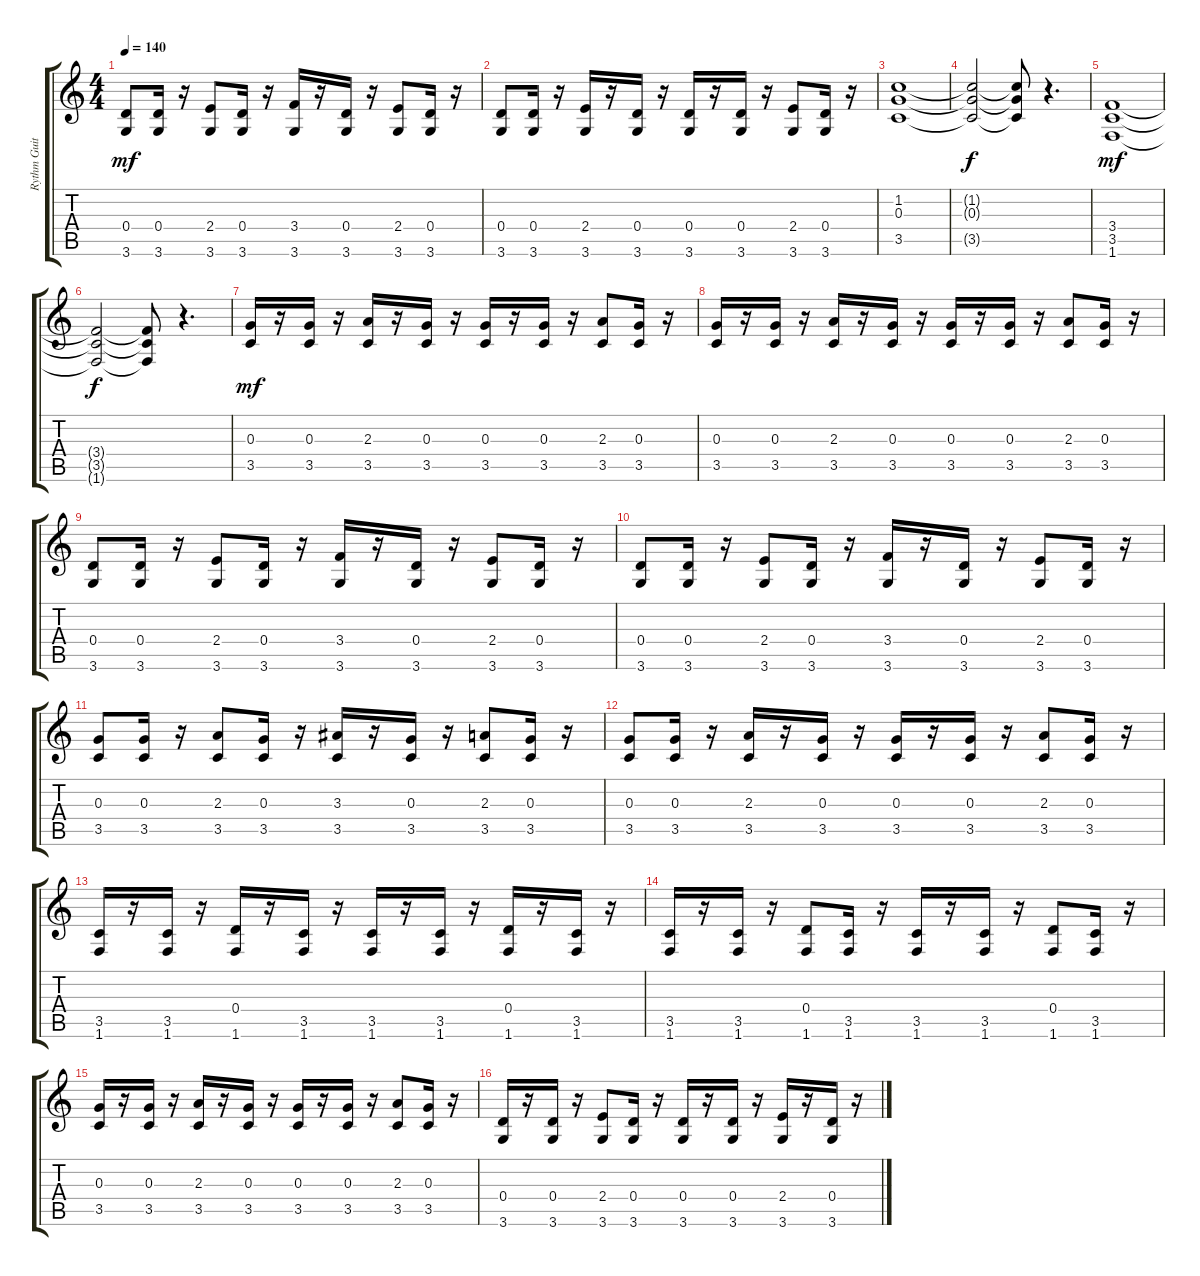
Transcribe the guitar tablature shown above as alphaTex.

\track ("Rythm Guitar" "Rythm Guit") {instrument electricguitarmuted}
\staff {score tabs}
\tuning (E4 B3 G3 D3 A2 E2) {hide}
\ts (4 4)
\tempo 140
\clef g2
\ks c
(0.4 3.6).8{dy mf} (0.4 3.6).16 r.16 (2.4 3.6).8 (0.4 3.6).16 r.16 (3.4 3.6).16 r.16 (0.4 3.6).16 r.16 (2.4 3.6).8 (0.4 3.6).16 r.16 |
(0.4 3.6).8 (0.4 3.6).16 r.16 (2.4 3.6).16 r.16 (0.4 3.6).16 r.16 (0.4 3.6).16 r.16 (0.4 3.6).16 r.16 (2.4 3.6).8 (0.4 3.6).16 r.16 |
(1.2 0.3 3.5).1 |
(1.2{t} 0.3{t} 3.5{t}).2{dy f} (1.2{t} 0.3{t} 3.5{t}).8 r.4{d} |
(3.4 3.5 1.6).1{dy mf} |
(3.4{t} 3.5{t} 1.6{t}).2{dy f} (3.4{t} 3.5{t} 1.6{t}).8 r.4{d} |
(0.3 3.5).16{dy mf} r.16 (0.3 3.5).16 r.16 (2.3 3.5).16 r.16 (0.3 3.5).16 r.16 (0.3 3.5).16 r.16 (0.3 3.5).16 r.16 (2.3 3.5).8 (0.3 3.5).16 r.16 |
(0.3 3.5).16 r.16 (0.3 3.5).16 r.16 (2.3 3.5).16 r.16 (0.3 3.5).16 r.16 (0.3 3.5).16 r.16 (0.3 3.5).16 r.16 (2.3 3.5).8 (0.3 3.5).16 r.16 |
(0.4 3.6).8 (0.4 3.6).16 r.16 (2.4 3.6).8 (0.4 3.6).16 r.16 (3.4 3.6).16 r.16 (0.4 3.6).16 r.16 (2.4 3.6).8 (0.4 3.6).16 r.16 |
(0.4 3.6).8 (0.4 3.6).16 r.16 (2.4 3.6).8 (0.4 3.6).16 r.16 (3.4 3.6).16 r.16 (0.4 3.6).16 r.16 (2.4 3.6).8 (0.4 3.6).16 r.16 |
(0.3 3.5).8 (0.3 3.5).16 r.16 (2.3 3.5).8 (0.3 3.5).16 r.16 (3.3 3.5).16 r.16 (0.3 3.5).16 r.16 (2.3 3.5).8 (0.3 3.5).16 r.16 |
(0.3 3.5).8 (0.3 3.5).16 r.16 (2.3 3.5).16 r.16 (0.3 3.5).16 r.16 (0.3 3.5).16 r.16 (0.3 3.5).16 r.16 (2.3 3.5).8 (0.3 3.5).16 r.16 |
(3.5 1.6).16 r.16 (3.5 1.6).16 r.16 (0.4 1.6).16 r.16 (3.5 1.6).16 r.16 (3.5 1.6).16 r.16 (3.5 1.6).16 r.16 (0.4 1.6).16 r.16 (3.5 1.6).16 r.16 |
(3.5 1.6).16 r.16 (3.5 1.6).16 r.16 (0.4 1.6).8 (3.5 1.6).16 r.16 (3.5 1.6).16 r.16 (3.5 1.6).16 r.16 (0.4 1.6).8 (3.5 1.6).16 r.16 |
(0.3 3.5).16 r.16 (0.3 3.5).16 r.16 (2.3 3.5).16 r.16 (0.3 3.5).16 r.16 (0.3 3.5).16 r.16 (0.3 3.5).16 r.16 (2.3 3.5).8 (0.3 3.5).16 r.16 |
(0.4 3.6).16 r.16 (0.4 3.6).16 r.16 (2.4 3.6).8 (0.4 3.6).16 r.16 (0.4 3.6).16 r.16 (0.4 3.6).16 r.16 (2.4 3.6).16 r.16 (0.4 3.6).16 r.16
